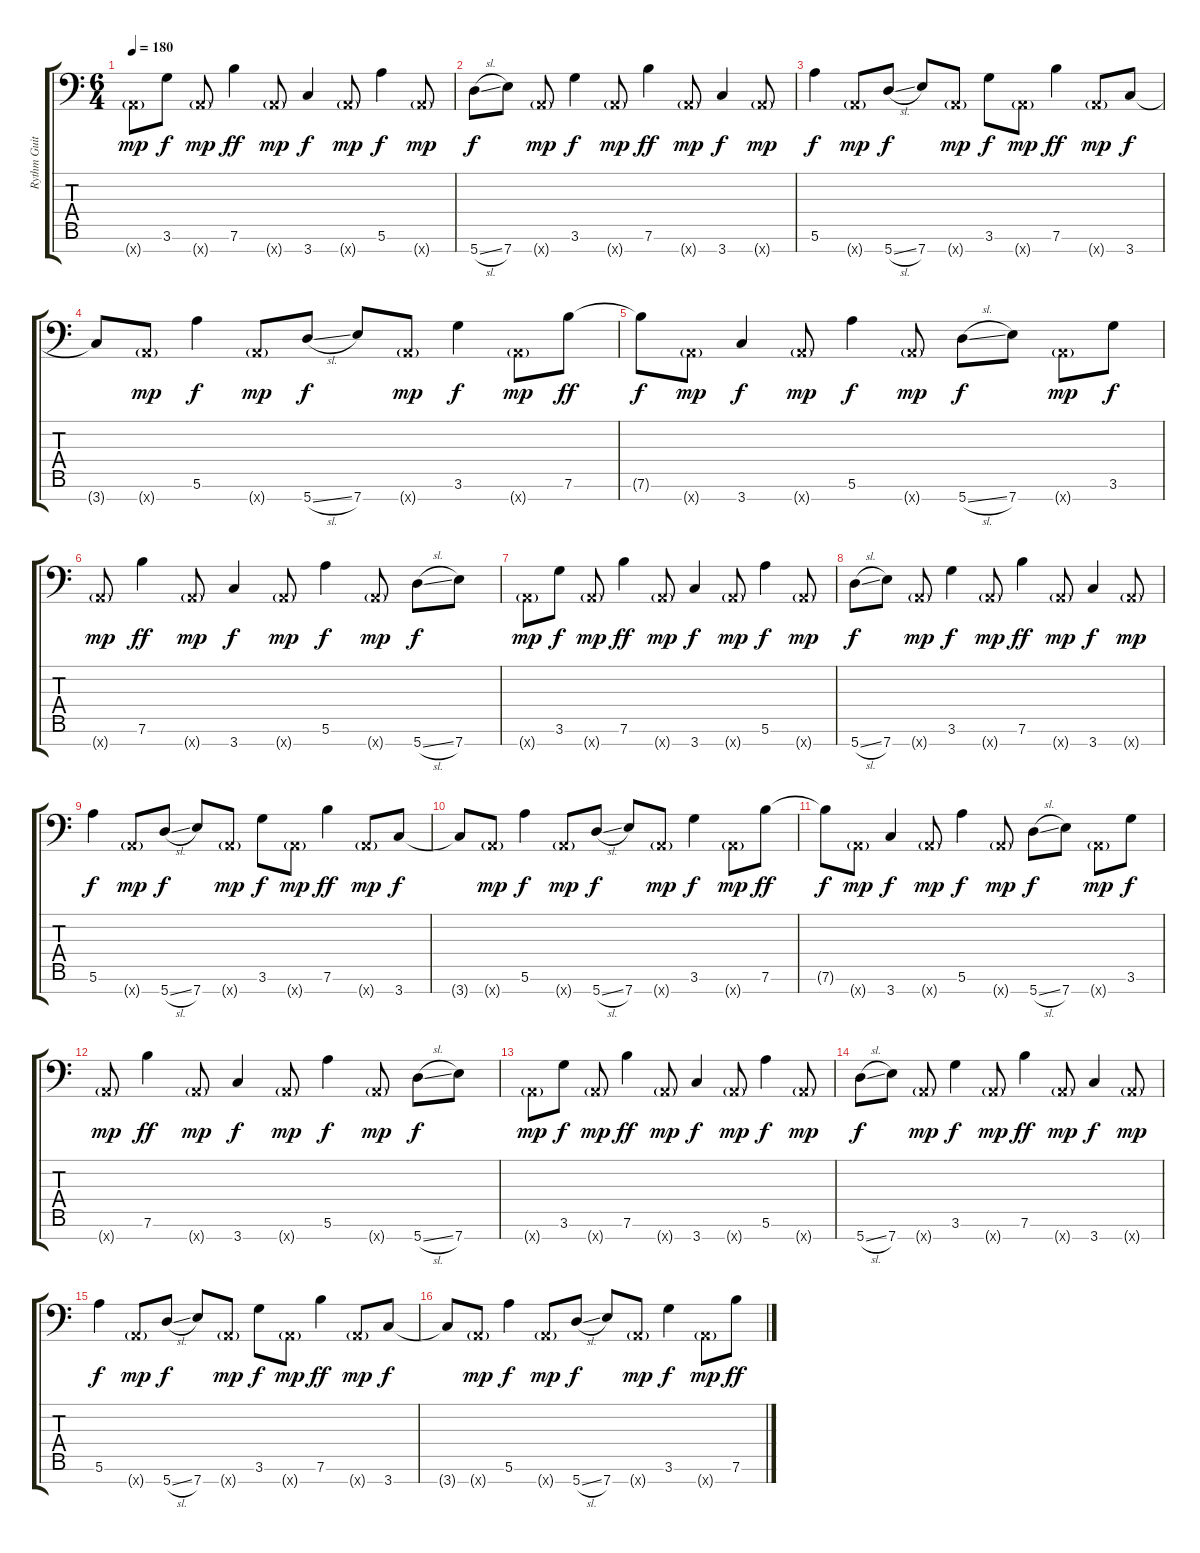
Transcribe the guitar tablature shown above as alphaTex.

\track ("Rythm Guitar #1" "Rythm Guit") {instrument distortionguitar}
\staff {score tabs}
\tuning (D4 A3 E3 D3 A2 E2 A1) {hide}
\ts (6 4)
\tempo 180
\clef f4
\ks c
0.7{g x}.8{dy mp} 3.6.8{dy f} 0.7{g x}.8{dy mp} 7.6.4{dy ff} 0.7{g x}.8{dy mp} 3.7.4{dy f} 0.7{g x}.8{dy mp} 5.6.4{dy f} 0.7{g x}.8{dy mp} |
5.7{sl}.8{dy f} 7.7.8 0.7{g x}.8{dy mp} 3.6.4{dy f} 0.7{g x}.8{dy mp} 7.6.4{dy ff} 0.7{g x}.8{dy mp} 3.7.4{dy f} 0.7{g x}.8{dy mp} |
5.6.4{dy f} 0.7{g x}.8{dy mp} 5.7{sl}.8{dy f} 7.7.8 0.7{g x}.8{dy mp} 3.6.8{dy f} 0.7{g x}.8{dy mp} 7.6.4{dy ff} 0.7{g x}.8{dy mp} 3.7.8{dy f} |
3.7{t}.8 0.7{g x}.8{dy mp} 5.6.4{dy f} 0.7{g x}.8{dy mp} 5.7{sl}.8{dy f} 7.7.8 0.7{g x}.8{dy mp} 3.6.4{dy f} 0.7{g x}.8{dy mp} 7.6.8{dy ff} |
7.6{t}.8{dy f} 0.7{g x}.8{dy mp} 3.7.4{dy f} 0.7{g x}.8{dy mp} 5.6.4{dy f} 0.7{g x}.8{dy mp} 5.7{sl}.8{dy f} 7.7.8 0.7{g x}.8{dy mp} 3.6.8{dy f} |
0.7{g x}.8{dy mp} 7.6.4{dy ff} 0.7{g x}.8{dy mp} 3.7.4{dy f} 0.7{g x}.8{dy mp} 5.6.4{dy f} 0.7{g x}.8{dy mp} 5.7{sl}.8{dy f} 7.7.8 |
0.7{g x}.8{dy mp} 3.6.8{dy f} 0.7{g x}.8{dy mp} 7.6.4{dy ff} 0.7{g x}.8{dy mp} 3.7.4{dy f} 0.7{g x}.8{dy mp} 5.6.4{dy f} 0.7{g x}.8{dy mp} |
5.7{sl}.8{dy f} 7.7.8 0.7{g x}.8{dy mp} 3.6.4{dy f} 0.7{g x}.8{dy mp} 7.6.4{dy ff} 0.7{g x}.8{dy mp} 3.7.4{dy f} 0.7{g x}.8{dy mp} |
5.6.4{dy f} 0.7{g x}.8{dy mp} 5.7{sl}.8{dy f} 7.7.8 0.7{g x}.8{dy mp} 3.6.8{dy f} 0.7{g x}.8{dy mp} 7.6.4{dy ff} 0.7{g x}.8{dy mp} 3.7.8{dy f} |
3.7{t}.8 0.7{g x}.8{dy mp} 5.6.4{dy f} 0.7{g x}.8{dy mp} 5.7{sl}.8{dy f} 7.7.8 0.7{g x}.8{dy mp} 3.6.4{dy f} 0.7{g x}.8{dy mp} 7.6.8{dy ff} |
7.6{t}.8{dy f} 0.7{g x}.8{dy mp} 3.7.4{dy f} 0.7{g x}.8{dy mp} 5.6.4{dy f} 0.7{g x}.8{dy mp} 5.7{sl}.8{dy f} 7.7.8 0.7{g x}.8{dy mp} 3.6.8{dy f} |
0.7{g x}.8{dy mp} 7.6.4{dy ff} 0.7{g x}.8{dy mp} 3.7.4{dy f} 0.7{g x}.8{dy mp} 5.6.4{dy f} 0.7{g x}.8{dy mp} 5.7{sl}.8{dy f} 7.7.8 |
0.7{g x}.8{dy mp} 3.6.8{dy f} 0.7{g x}.8{dy mp} 7.6.4{dy ff} 0.7{g x}.8{dy mp} 3.7.4{dy f} 0.7{g x}.8{dy mp} 5.6.4{dy f} 0.7{g x}.8{dy mp} |
\section ("" "")
5.7{sl}.8{dy f instrument distortionguitar} 7.7.8 0.7{g x}.8{dy mp} 3.6.4{dy f} 0.7{g x}.8{dy mp} 7.6.4{dy ff} 0.7{g x}.8{dy mp} 3.7.4{dy f} 0.7{g x}.8{dy mp} |
5.6.4{dy f} 0.7{g x}.8{dy mp} 5.7{sl}.8{dy f} 7.7.8 0.7{g x}.8{dy mp} 3.6.8{dy f} 0.7{g x}.8{dy mp} 7.6.4{dy ff} 0.7{g x}.8{dy mp} 3.7.8{dy f} |
3.7{t}.8 0.7{g x}.8{dy mp} 5.6.4{dy f} 0.7{g x}.8{dy mp} 5.7{sl}.8{dy f} 7.7.8 0.7{g x}.8{dy mp} 3.6.4{dy f} 0.7{g x}.8{dy mp} 7.6.8{dy ff}
